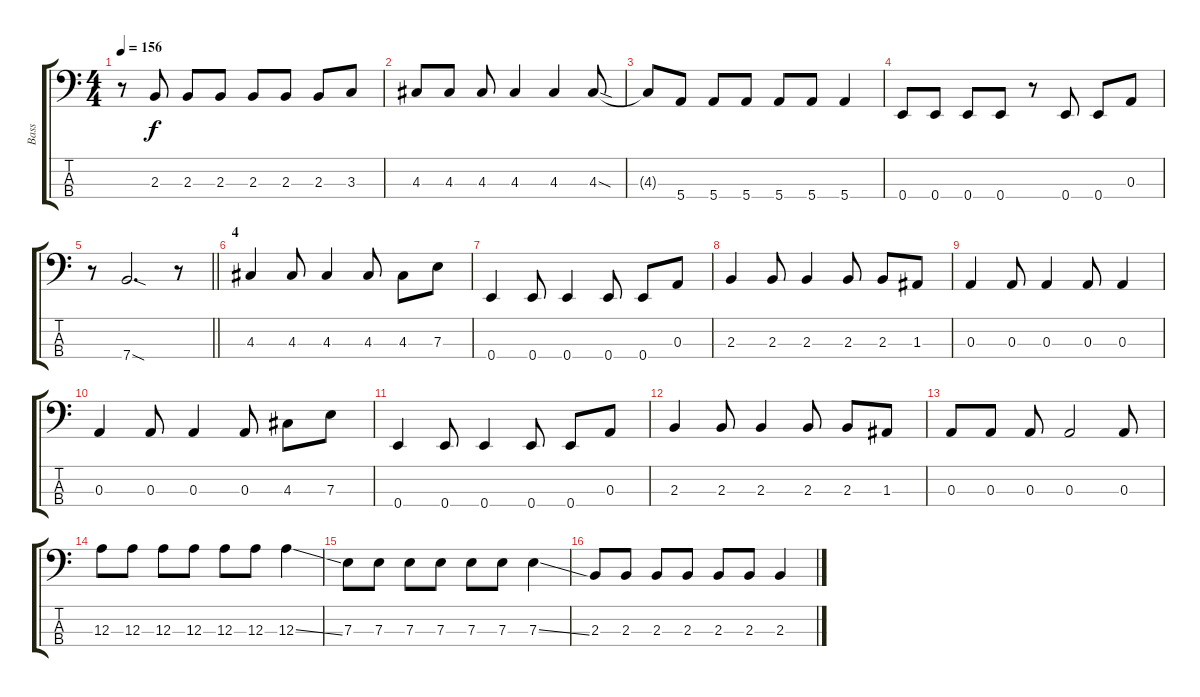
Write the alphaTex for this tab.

\track ("Bass" "Bass") {instrument electricbassfinger}
\staff {score tabs}
\tuning (G2 D2 A1 E1) {hide}
\ts (4 4)
\tempo 156
\clef f4
\ks c
r.8{dy f} 2.3.8 2.3.8 2.3.8 2.3.8 2.3.8 2.3.8 3.3.8 |
4.3.8 4.3.8 4.3.8 4.3.4 4.3.4 4.3{sod}.8 |
4.3{t}.8 5.4.8 5.4.8 5.4.8 5.4.8 5.4.8 5.4.4 |
0.4.8 0.4.8 0.4.8 0.4.8 r.8 0.4.8 0.4.8 0.3.8 |
\barLineRight lightlight
r.8 7.4{sod}.2{d} r.8 |
\section ("" "4")
4.3.4 4.3.8 4.3.4 4.3.8 4.3.8 7.3.8 |
0.4.4 0.4.8 0.4.4 0.4.8 0.4.8 0.3.8 |
2.3.4 2.3.8 2.3.4 2.3.8 2.3.8 1.3.8 |
0.3.4 0.3.8 0.3.4 0.3.8 0.3.4 |
0.3.4 0.3.8 0.3.4 0.3.8 4.3.8 7.3.8 |
0.4.4 0.4.8 0.4.4 0.4.8 0.4.8 0.3.8 |
2.3.4 2.3.8 2.3.4 2.3.8 2.3.8 1.3.8 |
0.3.8 0.3.8 0.3.8 0.3.2 0.3.8 |
12.3.8 12.3.8 12.3.8 12.3.8 12.3.8 12.3.8 12.3{ss}.4 |
7.3.8 7.3.8 7.3.8 7.3.8 7.3.8 7.3.8 7.3{ss}.4 |
2.3.8 2.3.8 2.3.8 2.3.8 2.3.8 2.3.8 2.3{ss}.4
